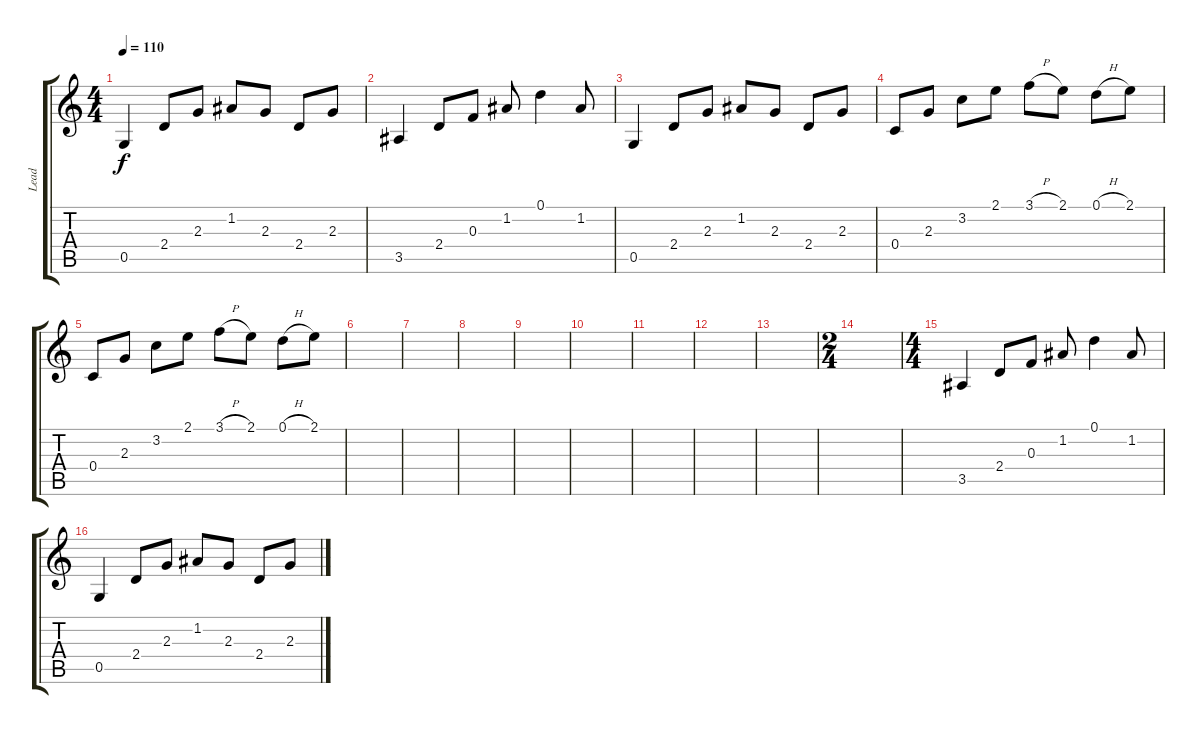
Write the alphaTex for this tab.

\track ("Lead" "Lead") {instrument electricguitarjazz}
\staff {score tabs}
\tuning (D4 A3 F3 C3 G2 D2) {hide}
\ts (4 4)
\tempo 110
\clef g2
\ks c
0.5.4{dy f} 2.4.8 2.3.8 1.2.8 2.3.8 2.4.8 2.3.8 |
3.5.4 2.4.8 0.3.8 1.2.8 0.1.4 1.2.8 |
0.5.4 2.4.8 2.3.8 1.2.8 2.3.8 2.4.8 2.3.8 |
0.4.8 2.3.8 3.2.8 2.1.8 3.1{h}.8 2.1.8 0.1{h}.8 2.1.8 |
0.4.8 2.3.8 3.2.8 2.1.8 3.1{h}.8 2.1.8 0.1{h}.8 2.1.8 |
|
|
|
|
|
|
|
|
\ts (2 4)
|
\ts (4 4)
3.5.4 2.4.8 0.3.8 1.2.8 0.1.4 1.2.8 |
0.5.4 2.4.8 2.3.8 1.2.8 2.3.8 2.4.8 2.3.8
